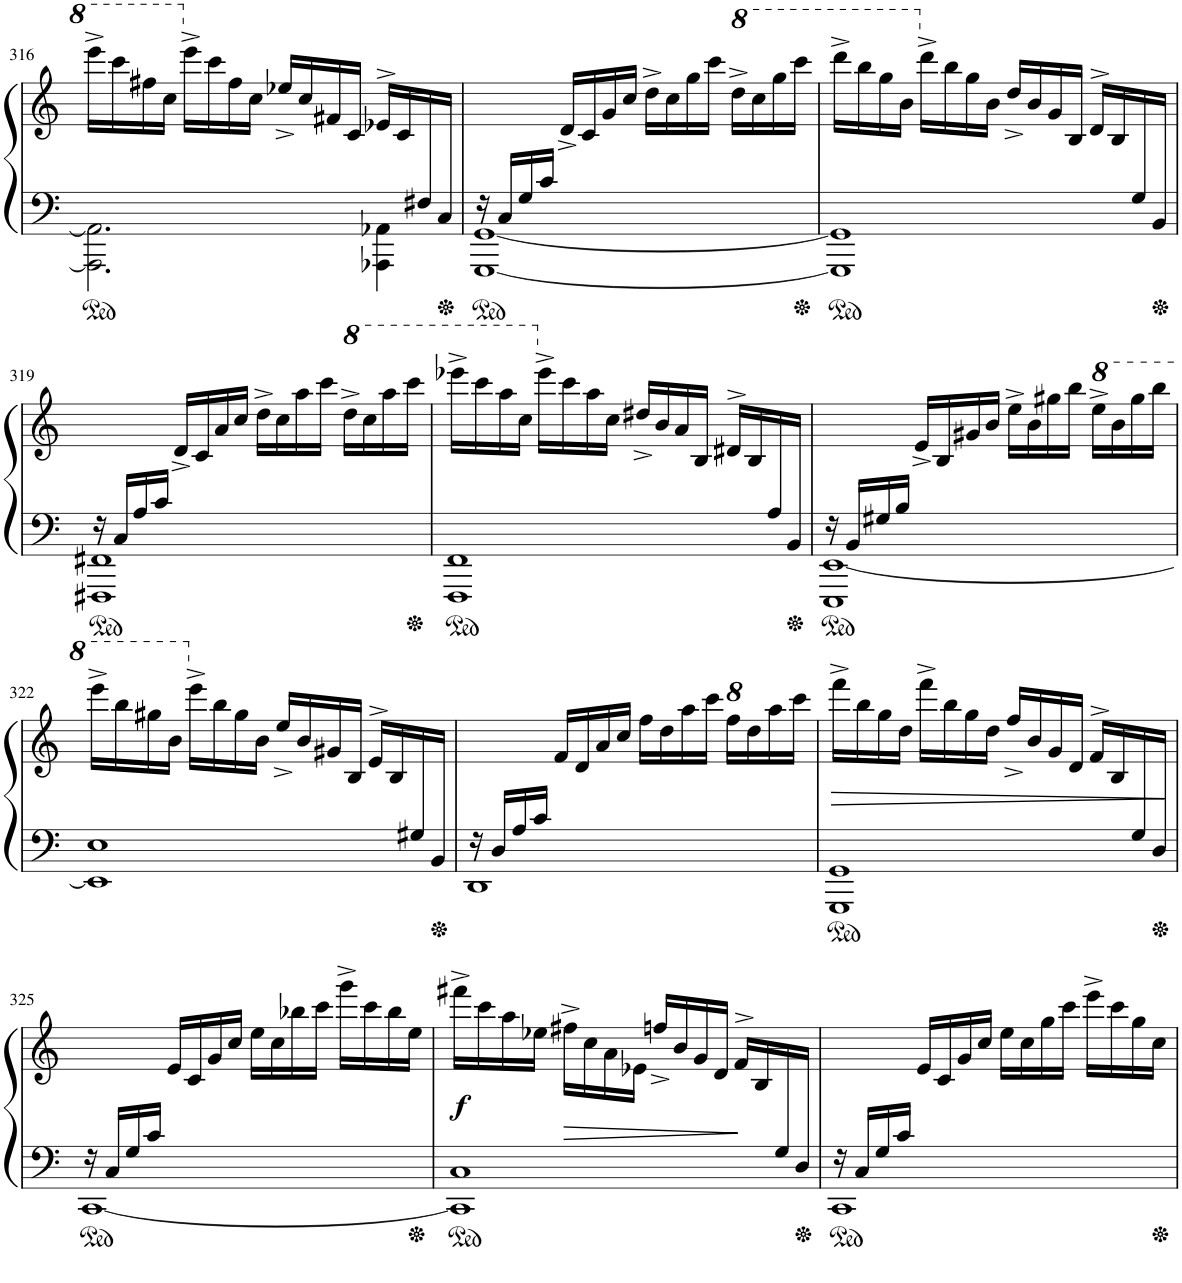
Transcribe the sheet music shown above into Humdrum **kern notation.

**kern	**kern	**dynam
*part1	*part1	*part1
*staff2	*staff1	*staff1/2
*I"Piano	*	*
*I'Pno.	*	*
!!LO:PB:g=z
*clefF4	*clefG2	*
*k[]	*k[]	*
*M4/4	*M4/4	*
=316	=316	=316
*^	*^	*
2.ryy	2.AAA\] 2.AA\]	16eeee^\LL	2.ryy	.
.	.	16cccc\	.	.
.	.	16fff#X\	.	.
.	.	16ccc\JJ	.	.
.	.	16eee^\LL	.	.
.	.	16ccc\	.	.
.	.	16ff#\	.	.
.	.	16cc\JJ	.	.
.	.	16ee-X^/LL	.	.
.	.	16cc/	.	.
.	.	16f#X/	.	.
.	.	16c/JJ	.	.
8ryy	4AAA-X\^ 4AA-X\^	16ryy	16e-X^/LL	.
.	.	16ryy	16c/	.
16F#X/	.	16ryy	8ryy	.
16C/JJ	.	16ryy	.	.
*	*	*v	*v	*
=317	=317	=317	=317
16r	[1GGG^ [1GG^	4ryy	.
16C/LL	.	.	.
16G/	.	.	.
16c/JJ	.	.	.
4ryy	.	16d^/LL	.
.	.	16c/	.
.	.	16g/	.
.	.	16cc/JJ	.
2ryy	.	16dd^\LL	.
.	.	16cc\	.
.	.	16gg\	.
.	.	16ccc\JJ	.
*	*	*8va	*
.	.	16ddd^\LL	.
.	.	16ccc\	.
.	.	16ggg\	.
.	.	16cccc\JJ	.
=318	=318	=318	=318
*	*	*^	*
2.ryy	1GGG] 1GG]	16dddd^\LL	2.ryy	.
.	.	16bbb\	.	.
.	.	16ggg\	.	.
.	.	16bb\JJ	.	.
*	*	*X8va	*	*
.	.	16ddd^\LL	.	.
.	.	16bb\	.	.
.	.	16gg\	.	.
.	.	16b\JJ	.	.
.	.	16dd^/LL	.	.
.	.	16b/	.	.
.	.	16g/	.	.
.	.	16B/JJ	.	.
8ryy	.	16ryy	16d^/LL	.
.	.	16ryy	16B/	.
16G/	.	16ryy	8ryy	.
16BB/JJ	.	16ryy	.	.
*	*	*v	*v	*
!!LO:LB:g=z
=319	=319	=319	=319
16r	1FFF#X^ 1FF#X^	4ryy	.
16C/LL	.	.	.
16A/	.	.	.
16c/JJ	.	.	.
4ryy	.	16d^/LL	.
.	.	16c/	.
.	.	16a/	.
.	.	16cc/JJ	.
2ryy	.	16dd^\LL	.
.	.	16cc\	.
.	.	16aa\	.
.	.	16ccc\JJ	.
*	*	*8va	*
.	.	16ddd^\LL	.
.	.	16ccc\	.
.	.	16aaa\	.
.	.	16cccc\JJ	.
=320	=320	=320	=320
*	*	*^	*
2.ryy	1FFF^ 1FF^	16eeee-X^\LL	2.ryy	.
.	.	16cccc\	.	.
.	.	16aaa\	.	.
.	.	16ccc\JJ	.	.
*	*	*X8va	*	*
.	.	16eee-^\LL	.	.
.	.	16ccc\	.	.
.	.	16aa\	.	.
.	.	16cc\JJ	.	.
.	.	16dd#X^/LL	.	.
.	.	16b/	.	.
.	.	16a/	.	.
.	.	16B/JJ	.	.
8ryy	.	16ryy	16d#X^/LL	.
.	.	16ryy	16B/	.
16A/	.	16ryy	8ryy	.
16BB/JJ	.	16ryy	.	.
*	*	*v	*v	*
=321	=321	=321	=321
16r	1EEE^ [1EE^	4ryy	.
16BB/LL	.	.	.
16G#X/	.	.	.
16B/JJ	.	.	.
4ryy	.	16e^/LL	.
.	.	16B/	.
.	.	16g#X/	.
.	.	16b/JJ	.
2ryy	.	16ee^\LL	.
.	.	16b\	.
.	.	16gg#X\	.
.	.	16bb\JJ	.
*	*	*8va	*
.	.	16eee^\LL	.
.	.	16bb\	.
.	.	16ggg#\	.
.	.	16bbb\JJ	.
!!LO:LB:g=z
=322	=322	=322	=322
*	*	*^	*
2.ryy	1EE]^ 1E^	16eeee^\LL	2.ryy	.
.	.	16bbb\	.	.
.	.	16ggg#X\	.	.
.	.	16bb\JJ	.	.
*	*	*X8va	*	*
.	.	16eee^\LL	.	.
.	.	16bb\	.	.
.	.	16gg#\	.	.
.	.	16b\JJ	.	.
.	.	16ee^/LL	.	.
.	.	16b/	.	.
.	.	16g#X/	.	.
.	.	16B/JJ	.	.
8ryy	.	16ryy	16e^/LL	.
.	.	16ryy	16B/	.
16G#X/	.	16ryy	8ryy	.
16BB/JJ	.	16ryy	.	.
*	*	*v	*v	*
=323	=323	=323	=323
16r	1DD^	4ryy	.
16D~/LL	.	.	.
16A~/	.	.	.
16c~/JJ	.	.	.
4ryy	.	16f~^/LL	.
.	.	16d~/	.
.	.	16a~/	.
.	.	16cc~/JJ	.
2ryy	.	16ff~^\LL	.
.	.	16dd~\	.
.	.	16aa~\	.
.	.	16ccc~\JJ	.
*	*	*8va	*
.	.	16fff~^\LL	.
.	.	16ddd~\	.
.	.	16aaa~\	.
.	.	16cccc~\JJ	.
=324	=324	=324	=324
!	!	!	!LO:HP:b
*	*	*^	*
2.ryy	1GGG^ 1GG^	16ffff^\LL	2.ryy	>
.	.	16bbb\	.	.
.	.	16ggg\	.	.
.	.	16ddd\JJ	.	.
.	.	16ffff^\LL	.	.
.	.	16bbb\	.	.
.	.	16ggg\	.	.
.	.	16ddd\JJ	.	.
.	.	16fff^/LL	.	.
.	.	16bb/	.	.
.	.	16gg/	.	.
.	.	16dd/JJ	.	.
8ryy	.	16ryy	16f^/LL	.
.	.	16ryy	16B/	.
16G/	.	16ryy	8ryy	.
16D/JJ	.	16ryy	.	.
*v	*v	*	*	*
*	*v	*v	*
.	.	]
!!LO:LB:g=z
=325	=325	=325
*^	*	*
*	*	*X8va	*
16r	[1CC^	4ryy	.
16C/LL	.	.	.
16G/	.	.	.
16c/JJ	.	.	.
4ryy	.	16e/LL	.
.	.	16c/	.
.	.	16g/	.
.	.	16cc/JJ	.
2ryy	.	16ee\LL	.
.	.	16cc\	.
.	.	16bb-X\	.
.	.	16ccc\JJ	.
.	.	16ggg^\LL	.
.	.	16ccc\	.
.	.	16bb-\	.
.	.	16ee\JJ	.
=326	=326	=326	=326
*	*	*^	*
!	!	!	!	!LO:DY:b
2.ryy	1CC] 1C	16fff#X^\LL	2.ryy	f
.	.	16ccc\	.	.
.	.	16aa\	.	.
.	.	16ee-X\JJ	.	.
!	!	!	!	!LO:HP:b
.	.	16ff#X^\LL	.	>
.	.	16cc\	.	.
.	.	16a\	.	.
.	.	16e-X\JJ	.	.
.	.	16ffn^/LL	.	.
.	.	16b/	.	.
.	.	16g/	.	.
.	.	16d/JJ	.	.
8ryy	.	16ryy	16f^/LL	.
.	.	16ryy	16B/	.
16G/	.	16ryy	8ryy	.
16D/JJ	.	16ryy	.	.
*v	*v	*	*	*
*	*v	*v	*
.	.	]
=327	=327	=327
*^	*	*
16r	1CC^	4ryy	.
16C/LL	.	.	.
16G/	.	.	.
16c/JJ	.	.	.
4ryy	.	16e/LL	.
.	.	16c/	.
.	.	16g/	.
.	.	16cc/JJ	.
2ryy	.	16ee\LL	.
.	.	16cc\	.
.	.	16gg\	.
.	.	16ccc\JJ	.
.	.	16eee^\LL	.
.	.	16ccc\	.
.	.	16gg\	.
.	.	16cc\JJ	.
*v	*v	*	*
=	=	=
*-	*-	*-
